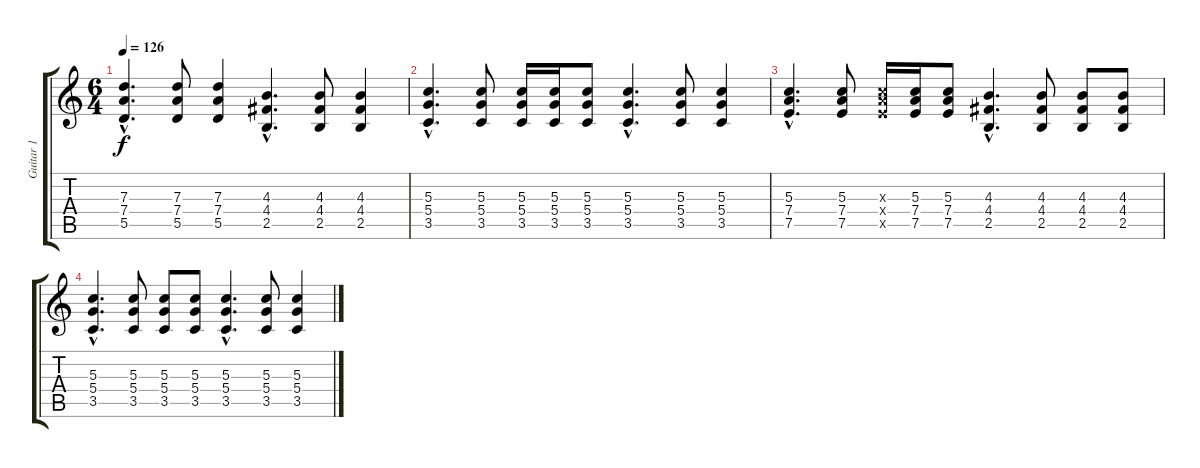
\track ("Guitar 1" "Guitar 1") {instrument electricguitarclean}
\staff {score tabs}
\tuning (E4 B3 G3 D3 A2 E2) {hide}
\ts (6 4)
\tempo 126
\clef g2
\ks c
(7.3{hac} 7.4{hac} 5.5{hac}).4{d dy f} (7.3 7.4 5.5).8 (7.3 7.4 5.5).4 (4.3{hac} 4.4{hac} 2.5{hac}).4{d} (4.3 4.4 2.5).8 (4.3 4.4 2.5).4 |
(5.3{hac} 5.4{hac} 3.5{hac}).4{d} (5.3 5.4 3.5).8 (5.3 5.4 3.5).16 (5.3 5.4 3.5).16 (5.3 5.4 3.5).8 (5.3{hac} 5.4{hac} 3.5{hac}).4{d} (5.3 5.4 3.5).8 (5.3 5.4 3.5).4 |
(5.3{hac} 7.4{hac} 7.5{hac}).4{d} (5.3 7.4 7.5).8 (5.3{x} 7.4{x} 7.5{x}).16 (5.3 7.4 7.5).16 (5.3 7.4 7.5).8 (4.3{hac} 4.4{hac} 2.5{hac}).4{d} (4.3 4.4 2.5).8 (4.3 4.4 2.5).8 (4.3 4.4 2.5).8 |
(5.3{hac} 5.4{hac} 3.5{hac}).4{d} (5.3 5.4 3.5).8 (5.3 5.4 3.5).8 (5.3 5.4 3.5).8 (5.3{hac} 5.4{hac} 3.5{hac}).4{d} (5.3 5.4 3.5).8 (5.3 5.4 3.5).4
